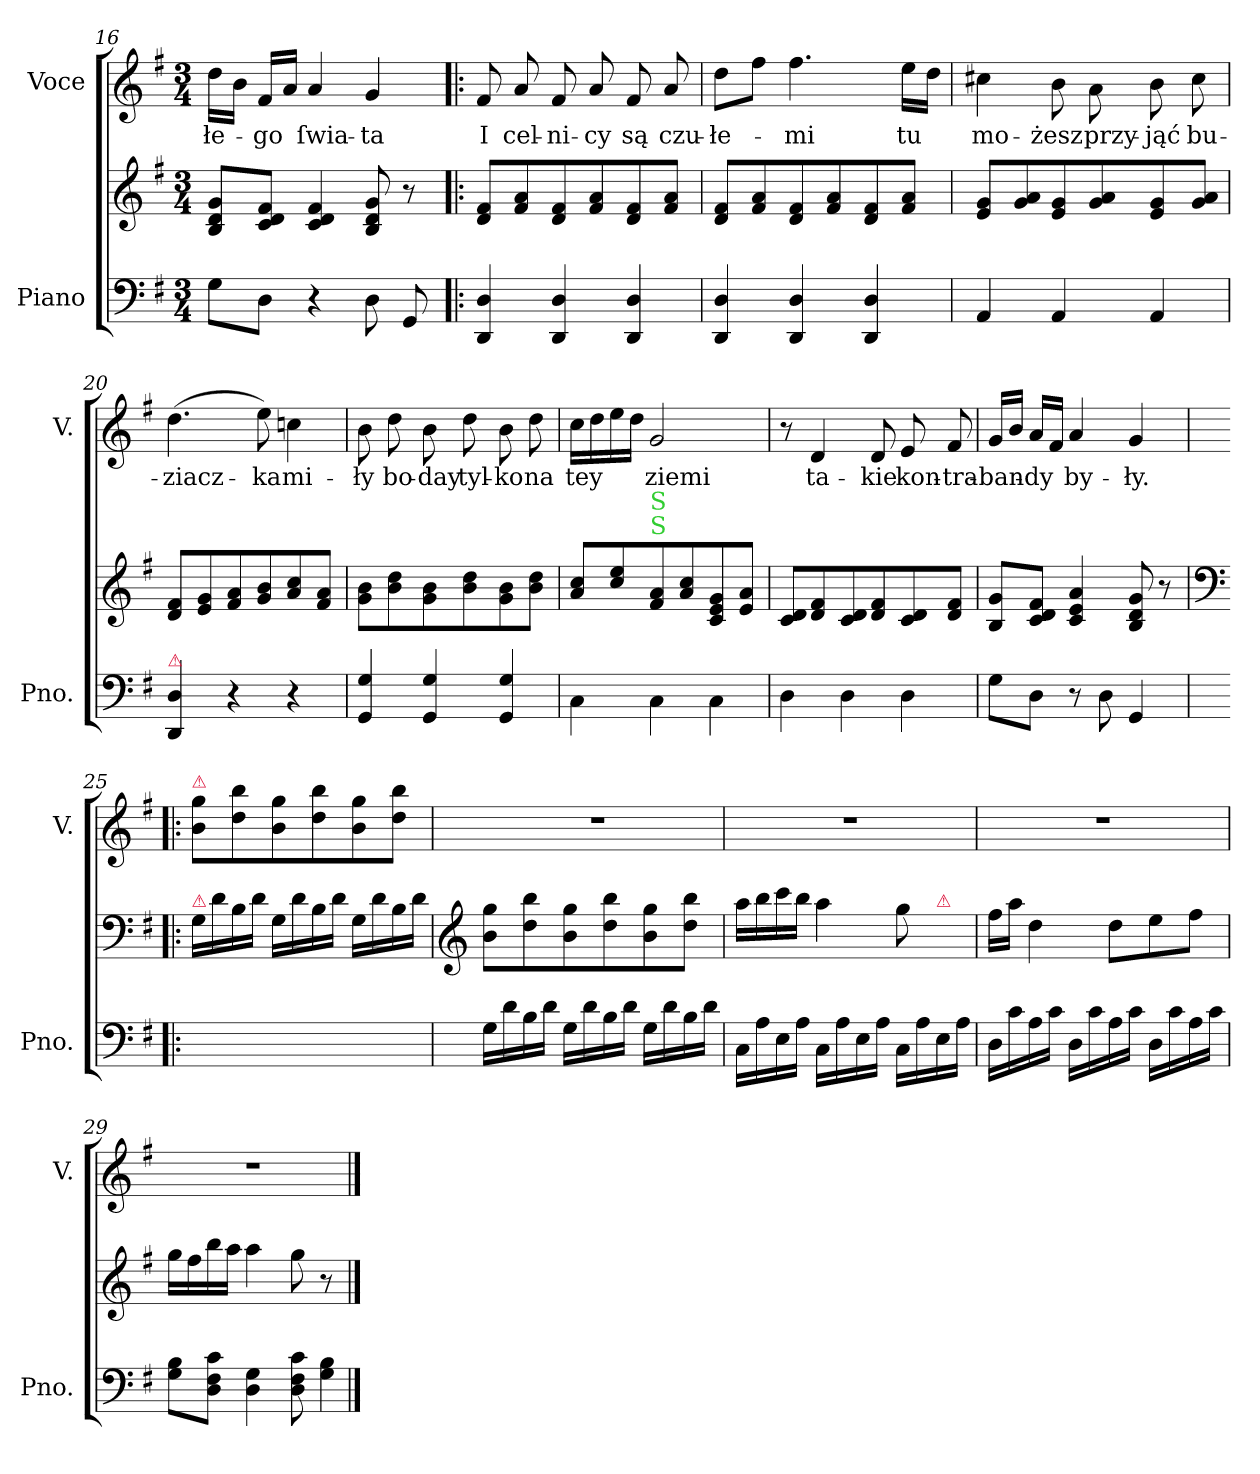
**kern	**kern	**kern	**text
*part2	*part2	*part1	*part1
*staff3	*staff2	*staff1	*staff1
*I"Piano	*	*I"Voce	*
*I'Pno.	*	*I'V.	*
*clefF4	*clefG2	*clefG2	*
*k[f#]	*k[f#]	*k[f#]	*
*M3/4	*M3/4	*M3/4	*
=16	=16	=16	=16
8G\L	8B/ 8d/ 8g/L	16dd\LL	-łe-
.	.	16b\JJ	.
8D\J	8c/ 8d/ 8f#/J	16f#/LL	-go
.	.	16a/JJ	.
4r	4c/ 4d/ 4f#/	4a/	ſwia-
8D\	8B/ 8d/ 8g/	4g/	-ta
8GG/	8r	.	.
=17!|:	=17!|:	=17!|:	=17!|:
4DD/ 4D/	8d/ 8f#/L	8f#/	I
.	8f#/ 8a/	8a/	cel-
4DD/ 4D/	8d/ 8f#/	8f#/	-ni-
.	8f#/ 8a/	8a/	-cy
4DD/ 4D/	8d/ 8f#/	8f#/	są
.	8f#/ 8a/J	8a/	czu-
=18	=18	=18	=18
4DD/ 4D/	8d/ 8f#/L	8dd\L	-łe-
.	8f#/ 8a/	8ff#\J	.
4DD/ 4D/	8d/ 8f#/	4.ff#\	-mi
.	8f#/ 8a/	.	.
4DD/ 4D/	8d/ 8f#/	.	.
.	8f#/ 8a/J	16ee\LL	tu
.	.	16dd\JJ	.
=19	=19	=19	=19
4AA/	8e/ 8g/L	4cc#X\	mo-
.	8g/ 8a/	.	.
4AA/	8e/ 8g/	8b\	-żesz
.	8g/ 8a/	8a\	przy-
4AA/	8e/ 8g/	8b\	-jąć
.	8g/ 8a/J	8cc#\	bu-
=20	=20	=20	=20
!LO:TX:a:color=crimson:t=⚠	!	!	!
4DD/ 4D/	8d/ 8f#/L	(>4.dd\	-ziacz-
.	8e/ 8g/	.	.
4r	8f#/ 8a/	.	.
.	8g/ 8b/	8ee\)	-ka
4r	8a/ 8cc/	4ccn\	mi-
.	8f#/ 8a/J	.	.
=21	=21	=21	=21
4GG/ 4G/	8g\ 8b\L	8b\	-ły
.	8b\ 8dd\	8dd\	bo-
4GG/ 4G/	8g\ 8b\	8b\	-day
.	8b\ 8dd\	8dd\	tyl-
4GG/ 4G/	8g\ 8b\	8b\	-ko
.	8b\ 8dd\J	8dd\	na
=22	=22	=22	=22
4C\	8a/ 8cc/L	16cc\LL	tey
.	.	16dd\	.
.	8cc/ 8ee/	16ee\	.
.	.	16dd\JJ	.
!	!LO:TX:a:color=limegreen:t=S	!	!
!	!LO:TX:a:color=limegreen:t=S	!	!
4C\	8f#/ 8a/	2g/	ziemi
.	8a/ 8cc/	.	.
4C\	8c/ 8e/ 8g/	.	.
.	8e/ 8a/J	.	.
=23	=23	=23	=23
4D\	8c/ 8d/L	8r	.
.	8d/ 8f#/	4d/	ta-
4D\	8c/ 8d/	.	.
.	8d/ 8f#/	8d/	-kie
4D\	8c/ 8d/	8e/	kon-
.	8d/ 8f#/J	8f#/	-tra-
=24	=24	=24	=24
8G\L	8B/ 8g/L	16g/LL	-ban-
.	.	16b/JJ	.
8D\J	8c/ 8d/ 8f#/J	16a/LL	-dy
.	.	16f#/JJ	.
8r	4c/ 4e/ 4a/	4a/	by-
8D\	.	.	.
4GG/	8B/ 8d/ 8g/	4g/	-ły.
.	8r	.	.
=25!|:	=25!|:	=25!|:	=25!|:
*	*clefF4	*	*
!	!	!LO:TX:a:color=crimson:t=⚠	!
!	!LO:TX:a:color=crimson:t=⚠	!	!
2.ryy	16G\LL	8b\ 8gg\L	.
.	16d\	.	.
.	16B\	8dd\ 8bb\	.
.	16d\JJ	.	.
.	16G\LL	8b\ 8gg\	.
.	16d\	.	.
.	16B\	8dd\ 8bb\	.
.	16d\JJ	.	.
.	16G\LL	8b\ 8gg\	.
.	16d\	.	.
.	16B\	8dd\ 8bb\J	.
.	16d\JJ	.	.
=26	=26	=26	=26
*	*clefG2	*	*
16G\LL	8b\ 8gg\L	2.r	.
16d\	.	.	.
16B\	8dd\ 8bb\	.	.
16d\JJ	.	.	.
16G\LL	8b\ 8gg\	.	.
16d\	.	.	.
16B\	8dd\ 8bb\	.	.
16d\JJ	.	.	.
16G\LL	8b\ 8gg\	.	.
16d\	.	.	.
16B\	8dd\ 8bb\J	.	.
16d\JJ	.	.	.
=27	=27	=27	=27
16C\LL	16aa\LL	2.r	.
16A\	16bb\	.	.
16E\	16ccc\	.	.
16A\JJ	16bb\JJ	.	.
16C\LL	4aa\	.	.
16A\	.	.	.
16E\	.	.	.
16A\JJ	.	.	.
16C\LL	8gg\	.	.
16A\	.	.	.
!	!LO:TX:a:color=crimson:t=⚠	!	!
16E\	8ryy	.	.
16A\JJ	.	.	.
=28	=28	=28	=28
16D\LL	16ff#\LL	2.r	.
16c\	16aa\JJ	.	.
16A\	4dd\	.	.
16c\JJ	.	.	.
16D\LL	.	.	.
16c\	.	.	.
16A\	8dd\L	.	.
16c\JJ	.	.	.
16D\LL	8ee\	.	.
16c\	.	.	.
16A\	8ff#\J	.	.
16c\JJ	.	.	.
=29	=29	=29	=29
8G\ 8B\L	16gg\LL	2.r	.
.	16ff#\	.	.
8D\ 8F#\ 8c\J	16bb\	.	.
.	16aa\JJ	.	.
4D\ 4G\	4aa\	.	.
8D\ 8F#\ 8c\	8gg\	.	.
!LO:N:vis=4	!	!	!
8G\ 8B\	8r	.	.
==	==	==	==
*-	*-	*-	*-
